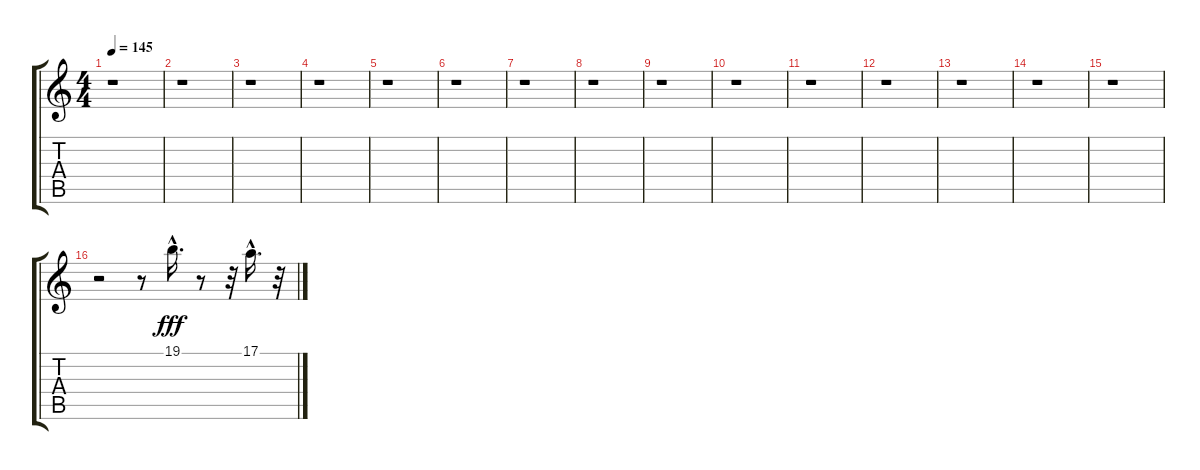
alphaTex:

\track "" {instrument orchestrahit}
\staff {score tabs}
\tuning (E4 B3 G3 D3 A2 E2) {hide}
\ts (4 4)
\tempo 145
\clef g2
\ks c
r.1{dy fff} |
r.1 |
r.1 |
r.1 |
r.1 |
r.1 |
r.1 |
r.1 |
r.1 |
r.1 |
r.1 |
r.1 |
r.1 |
r.1 |
r.1 |
r.2 r.8 19.1{hac}.16{d} r.8 r.32 17.1{hac}.16{d} r.32
